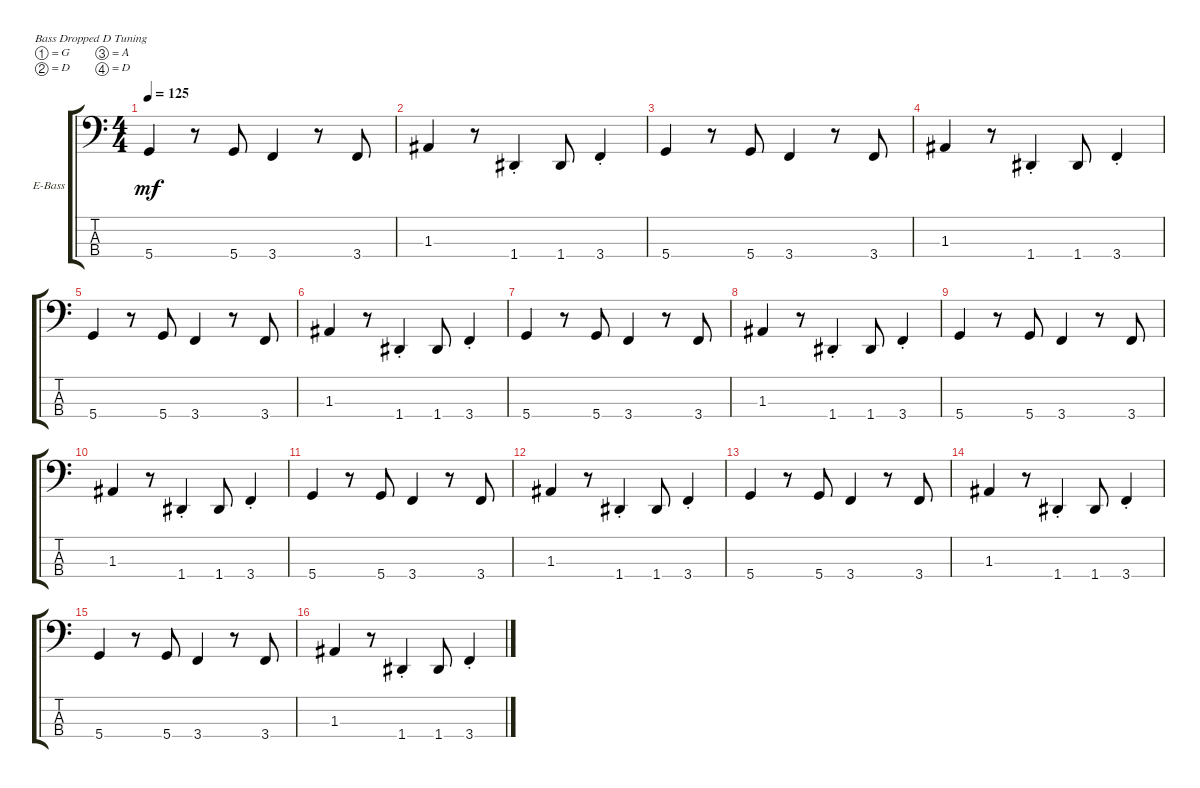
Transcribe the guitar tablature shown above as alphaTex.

\bracketExtendMode groupsimilarinstruments
\firstSystemTrackNameOrientation horizontal
\otherSystemsTrackNameOrientation horizontal
\track ("Bass" "E-Bass") {instrument electricbassfinger}
\staff {score tabs}
\tuning (G2 D2 A1 D1)
\ts (4 4)
\tempo 125
\clef f4
\ks c
5.4.4{dy mf} r.8 5.4.8 3.4.4 r.8 3.4.8 |
1.3.4 r.8 1.4{st}.4 1.4.8 3.4{st}.4 |
5.4.4 r.8 5.4.8 3.4.4 r.8 3.4.8 |
1.3.4 r.8 1.4{st}.4 1.4.8 3.4{st}.4 |
5.4.4 r.8 5.4.8 3.4.4 r.8 3.4.8 |
1.3.4 r.8 1.4{st}.4 1.4.8 3.4{st}.4 |
5.4.4 r.8 5.4.8 3.4.4 r.8 3.4.8 |
1.3.4 r.8 1.4{st}.4 1.4.8 3.4{st}.4 |
5.4.4 r.8 5.4.8 3.4.4 r.8 3.4.8 |
1.3.4 r.8 1.4{st}.4 1.4.8 3.4{st}.4 |
5.4.4 r.8 5.4.8 3.4.4 r.8 3.4.8 |
1.3.4 r.8 1.4{st}.4 1.4.8 3.4{st}.4 |
5.4.4 r.8 5.4.8 3.4.4 r.8 3.4.8 |
1.3.4 r.8 1.4{st}.4 1.4.8 3.4{st}.4 |
5.4.4 r.8 5.4.8 3.4.4 r.8 3.4.8 |
1.3.4 r.8 1.4{st}.4 1.4.8 3.4{st}.4
